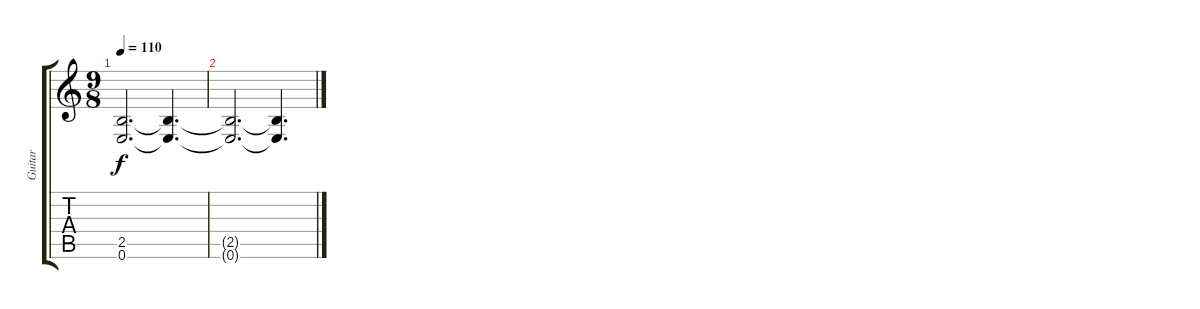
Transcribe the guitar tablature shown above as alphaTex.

\track ("Guitar" "Guitar") {instrument distortionguitar}
\staff {score tabs}
\tuning (E4 B3 G3 D3 A2 E2) {hide}
\ts (9 8)
\tempo 110
\clef g2
\ks c
(2.5 0.6).2{d dy f} (2.5{t} 0.6{t}).4{d} |
(2.5{t} 0.6{t}).2{d} (2.5{t} 0.6{t}).4{d}
